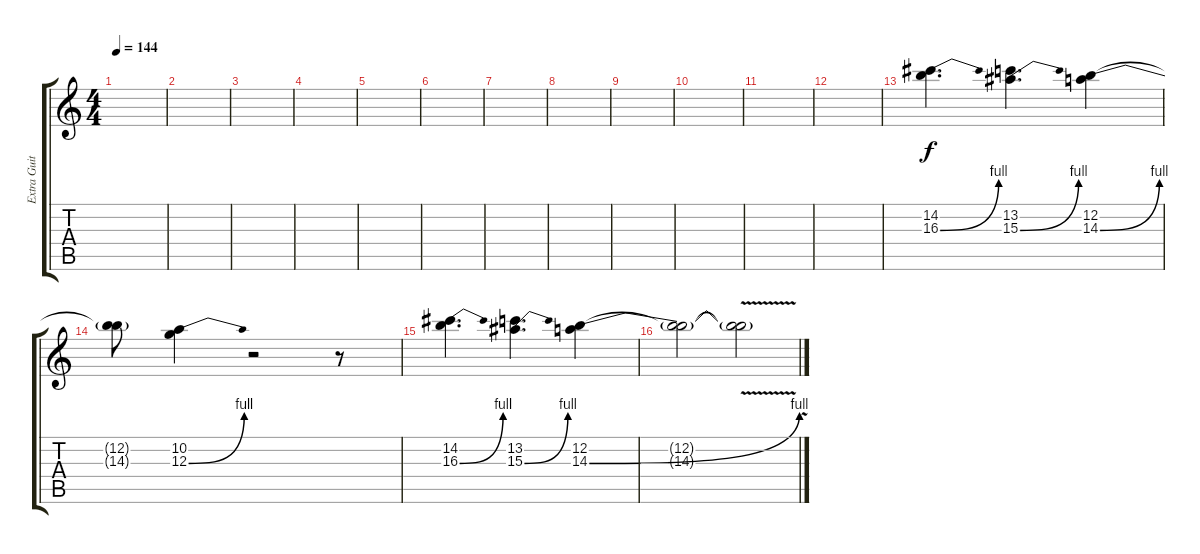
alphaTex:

\track ("Extra Guitar #2" "Extra Guit") {instrument distortionguitar}
\staff {score tabs}
\tuning (E4 B3 G3 D3 A2 E2) {hide}
\ts (4 4)
\tempo 144
\clef g2
\ks c
|
|
|
|
|
|
|
|
|
|
|
|
(14.2 16.3{be (bend 0 0 60 4)}).4{d} (13.2 15.3{be (bend 0 0 60 4)}).4{d} (12.2 14.3{be (bend 0 0 60 4)}).4 |
(12.2{t} 14.3{t}).8 (10.2 12.3{be (bend 0 0 60 4)}).4 r.2 r.8 |
(14.2 16.3{be (bend 0 0 60 4)}).4{d} (13.2 15.3{be (bend 0 0 60 4)}).4{d} (12.2 14.3{be (bend 0 0 60 4)}).4 |
(12.2{t} 14.3{t}).2 (12.2{v t} 14.3{v t}).2
